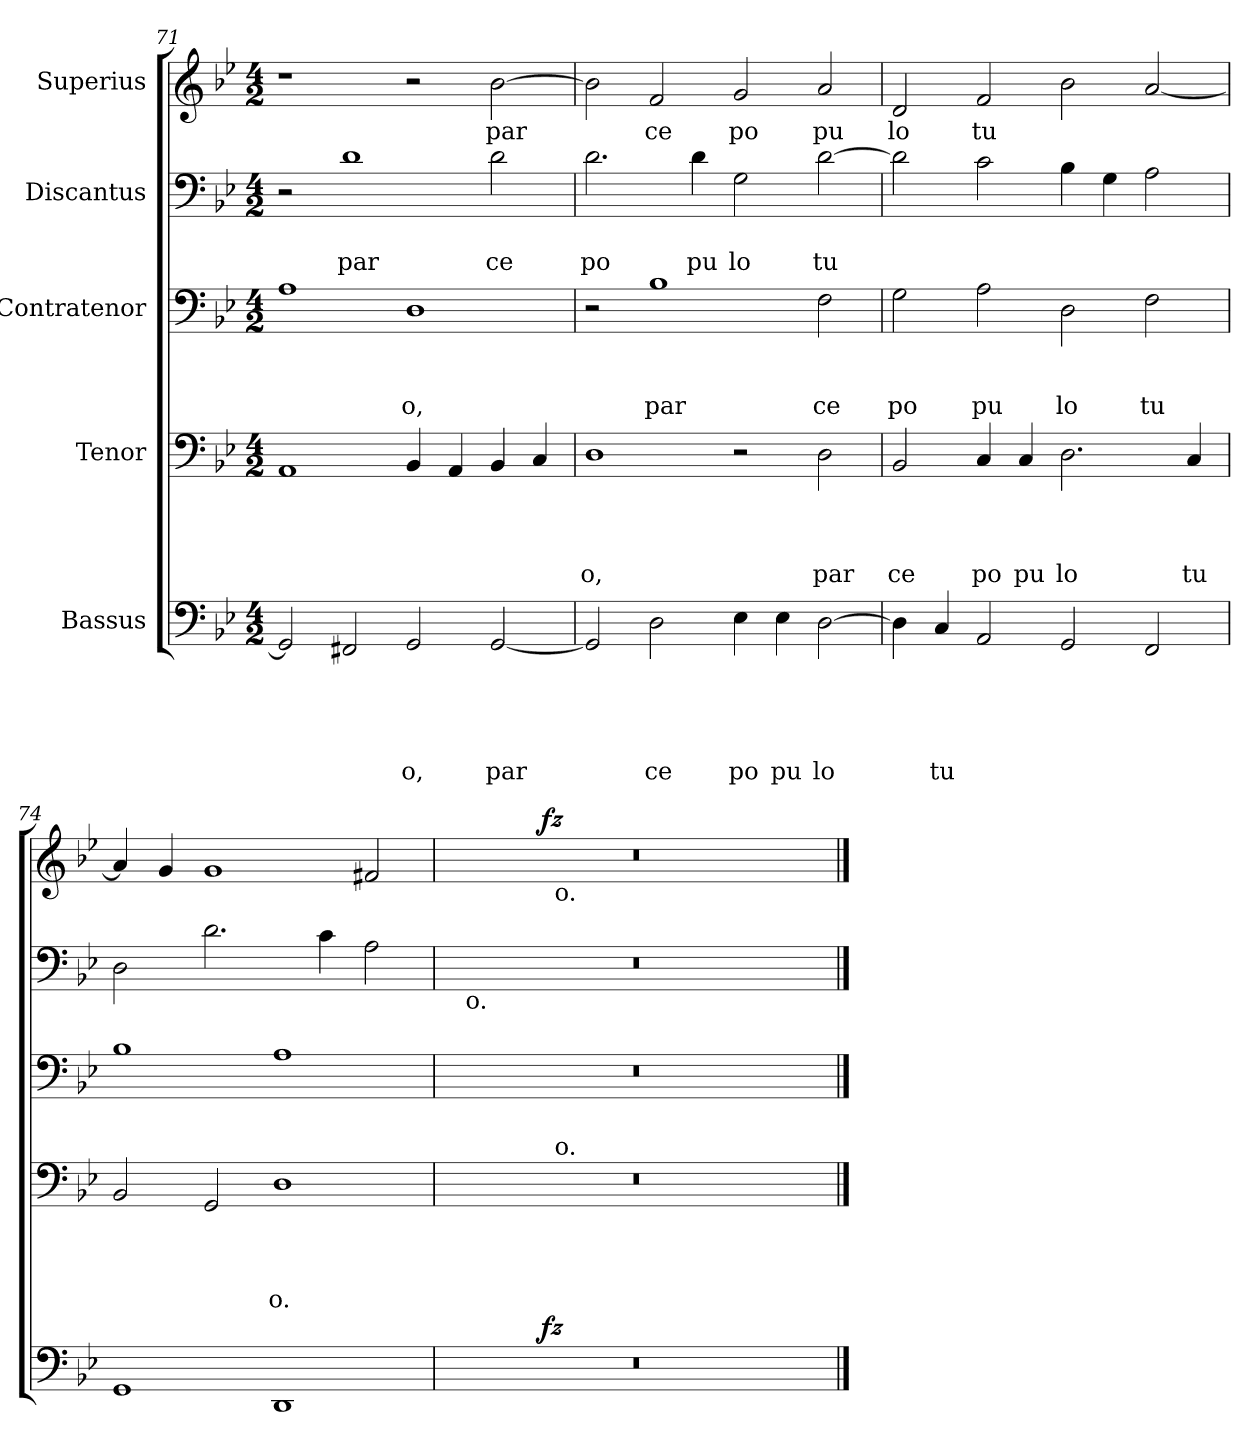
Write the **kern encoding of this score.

**kern	**text	**text	**text	**text	**text	**dynam	**kern	**text	**text	**text	**text	**kern	**text	**text	**text	**kern	**text	**text	**kern	**text	**dynam
*part5	*part5	*part5	*part5	*part5	*part5	*part5	*part4	*part4	*part4	*part4	*part4	*part3	*part3	*part3	*part3	*part2	*part2	*part2	*part1	*part1	*part1
*staff5	*staff5	*staff5	*staff5	*staff5	*staff5	*staff5	*staff4	*staff4	*staff4	*staff4	*staff4	*staff3	*staff3	*staff3	*staff3	*staff2	*staff2	*staff2	*staff1	*staff1	*staff1
*I"Bassus	*	*	*	*	*	*	*I"Tenor	*	*	*	*	*I"Contratenor	*	*	*	*I"Discantus	*	*	*I"Superius	*	*
*clefF4	*	*	*	*	*	*	*clefF4	*	*	*	*	*clefF4	*	*	*	*clefF4	*	*	*clefG2	*	*
*k[b-e-]	*	*	*	*	*	*	*k[b-e-]	*	*	*	*	*k[b-e-]	*	*	*	*k[b-e-]	*	*	*k[b-e-]	*	*
*B-:	*	*	*	*	*	*	*B-:	*	*	*	*	*B-:	*	*	*	*B-:	*	*	*B-:	*	*
*M4/2	*	*	*	*	*	*	*M4/2	*	*	*	*	*M4/2	*	*	*	*M4/2	*	*	*M4/2	*	*
=71	=71	=71	=71	=71	=71	=71	=71	=71	=71	=71	=71	=71	=71	=71	=71	=71	=71	=71	=71	=71	=71
2GG/]	.	.	.	.	.	.	1AA	.	.	.	.	1A	.	.	.	2r	.	.	1r	.	.
!	!	!	!	!	!	!	!	!	!	!	!	!	!	!	!	!	!	!LO:LY:b	!	!	!
2FF#X/	.	.	.	.	.	.	.	.	.	.	.	.	.	.	.	1d	.	par	.	.	.
!	!	!	!	!	!LO:LY:b	!	!	!	!	!	!	!	!	!	!LO:LY:b	!	!	!	!	!	!
2GG/	.	.	.	.	o,	.	4BB-/	.	.	.	.	1D	.	.	o,	.	.	.	2r	.	.
.	.	.	.	.	.	.	4AA/	.	.	.	.	.	.	.	.	.	.	.	.	.	.
!	!	!	!	!	!LO:LY:b	!	!	!	!	!	!	!	!	!	!	!	!	!LO:LY:b	!	!LO:LY:b	!
[<2GG/	.	.	.	.	par	.	4BB-/	.	.	.	.	.	.	.	.	2d\	.	ce	[>2b-\	par	.
.	.	.	.	.	.	.	4C/	.	.	.	.	.	.	.	.	.	.	.	.	.	.
=72	=72	=72	=72	=72	=72	=72	=72	=72	=72	=72	=72	=72	=72	=72	=72	=72	=72	=72	=72	=72	=72
!	!	!	!	!	!	!	!	!	!	!	!LO:LY:b	!	!	!	!	!	!	!LO:LY:b	!	!	!
2GG/]	.	.	.	.	.	.	1D	.	.	.	-o,	2r	.	.	.	2.d\	.	po	2b-\]	.	.
!	!	!	!	!	!LO:LY:b	!	!	!	!	!	!	!	!	!	!LO:LY:b	!	!	!	!	!LO:LY:b	!
2D\	.	.	.	.	ce	.	.	.	.	.	.	1B-	.	.	par	.	.	.	2f/	ce	.
!	!	!	!	!	!	!	!	!	!	!	!	!	!	!	!	!	!	!LO:LY:b	!	!	!
.	.	.	.	.	.	.	.	.	.	.	.	.	.	.	.	4d\	.	pu	.	.	.
!	!	!	!	!	!LO:LY:b	!	!	!	!	!	!	!	!	!	!	!	!	!LO:LY:b	!	!LO:LY:b	!
4E-\	.	.	.	.	po	.	2r	.	.	.	.	.	.	.	.	2G\	.	lo	2g/	po	.
!	!	!	!	!	!LO:LY:b	!	!	!	!	!	!	!	!	!	!	!	!	!	!	!	!
4E-\	.	.	.	.	pu	.	.	.	.	.	.	.	.	.	.	.	.	.	.	.	.
!	!	!	!	!	!LO:LY:b	!	!	!	!	!	!LO:LY:b	!	!	!	!LO:LY:b	!	!	!LO:LY:b	!	!LO:LY:b	!
[>2D\	.	.	.	.	lo	.	2D\	.	.	.	par	2F\	.	.	ce	[>2d\	.	tu	2a/	pu	.
=73	=73	=73	=73	=73	=73	=73	=73	=73	=73	=73	=73	=73	=73	=73	=73	=73	=73	=73	=73	=73	=73
!	!	!	!	!	!	!	!	!	!	!	!LO:LY:b	!	!	!	!LO:LY:b	!	!	!	!	!LO:LY:b	!
4D\]	.	.	.	.	.	.	2BB-/	.	.	.	ce	2G\	.	.	po	2d\]	.	.	2d/	lo	.
!	!	!	!	!	!LO:LY:b	!	!	!	!	!	!	!	!	!	!	!	!	!	!	!	!
4C/	.	.	.	.	tu	.	.	.	.	.	.	.	.	.	.	.	.	.	.	.	.
!	!	!	!	!	!	!	!	!	!	!	!LO:LY:b	!	!	!	!LO:LY:b	!	!	!	!	!LO:LY:b	!
2AA/	.	.	.	.	.	.	4C/	.	.	.	po	2A\	.	.	pu	2c\	.	.	2f/	tu	.
!	!	!	!	!	!	!	!	!	!	!	!LO:LY:b	!	!	!	!	!	!	!	!	!	!
.	.	.	.	.	.	.	4C/	.	.	.	pu	.	.	.	.	.	.	.	.	.	.
!	!	!	!	!	!	!	!	!	!	!	!LO:LY:b	!	!	!	!LO:LY:b	!	!	!	!	!	!
2GG/	.	.	.	.	.	.	2.D\	.	.	.	lo	2D\	.	.	lo	4B-\	.	.	2b-\	.	.
.	.	.	.	.	.	.	.	.	.	.	.	.	.	.	.	4G\	.	.	.	.	.
!	!	!	!	!	!	!	!	!	!	!	!	!	!	!	!LO:LY:b	!	!	!	!	!	!
2FF/	.	.	.	.	.	.	.	.	.	.	.	2F\	.	.	tu	2A\	.	.	[<2a/	.	.
!	!	!	!	!	!	!	!	!	!	!	!LO:LY:b	!	!	!	!	!	!	!	!	!	!
.	.	.	.	.	.	.	4C/	.	.	.	tu	.	.	.	.	.	.	.	.	.	.
=74	=74	=74	=74	=74	=74	=74	=74	=74	=74	=74	=74	=74	=74	=74	=74	=74	=74	=74	=74	=74	=74
1GG	.	.	.	.	.	.	2BB-/	.	.	.	.	1B-	.	.	.	2D\	.	.	4a/]	.	.
.	.	.	.	.	.	.	.	.	.	.	.	.	.	.	.	.	.	.	4g/	.	.
.	.	.	.	.	.	.	2GG/	.	.	.	.	.	.	.	.	2.d\	.	.	1g	.	.
!	!	!	!	!	!	!	!	!	!	!	!LO:LY:b	!	!	!	!	!	!	!	!	!	!
1DD	.	.	.	.	.	.	1D	.	.	.	o.	1A	.	.	.	.	.	.	.	.	.
.	.	.	.	.	.	.	.	.	.	.	.	.	.	.	.	4c\	.	.	.	.	.
.	.	.	.	.	.	.	.	.	.	.	.	.	.	.	.	2A\	.	.	2f#X/	.	.
=75	=75	=75	=75	=75	=75	=75	=75	=75	=75	=75	=75	=75	=75	=75	=75	=75	=75	=75	=75	=75	=75
*^	*	*	*	*	*	*	*^	*	*	*	*	*	*	*	*	*^	*	*	*^	*	*
*	*	*	*	*	*	*	*	*	*	*	*	*	*	*	*	*	*	*	*	*	*	*	*^	*	*
0r	4ryy	.	.	.	.	.	.	0r	4..ryy	.	.	.	.	0r	.	.	.	0r	16.ryy	.	.	0r	4ryy	4..ryy	.	.
!	!	!	!	!	!	!	!	!	!	!	!	!	!	!	!	!	!	!	!LO:TX:b:t=o.	!	!	!	!	!	!	!
.	.	.	.	.	.	.	.	.	.	.	.	.	.	.	.	.	.	.	1ryy	.	.	.	.	.	.	.
.	8ryy	.	.	.	.	.	.	.	.	.	.	.	.	.	.	.	.	.	.	.	.	.	8ryy	.	.	.
.	32ryy	.	.	.	.	.	.	.	.	.	.	.	.	.	.	.	.	.	.	.	.	.	32ryy	.	.	.
!	!	!	!	!	!	!	!LO:DY:b	!	!	!	!	!	!	!	!	!	!	!	!	!	!	!	!	!	!	!LO:DY:b
.	1ryy	.	.	.	.	.	fz	.	.	.	.	.	.	.	.	.	.	.	.	.	.	.	1ryy	.	.	fz
!	!	!	!	!	!	!	!	!	!	!	!	!	!	!	!	!	!	!	!	!	!	!	!	!LO:TX:b:t=o.	!	!
!	!	!	!	!	!	!	!	!	!LO:TX:a:t=o.	!	!	!	!	!	!	!	!	!	!	!	!	!	!	!	!	!
.	.	.	.	.	.	.	.	.	1ryy	.	.	.	.	.	.	.	.	.	.	.	.	.	.	1ryy	.	.
.	.	.	.	.	.	.	.	.	.	.	.	.	.	.	.	.	.	.	2ryy	.	.	.	.	.	.	.
.	2ryy	.	.	.	.	.	.	.	.	.	.	.	.	.	.	.	.	.	.	.	.	.	2ryy	.	.	.
.	.	.	.	.	.	.	.	.	2ryy	.	.	.	.	.	.	.	.	.	.	.	.	.	.	2ryy	.	.
.	.	.	.	.	.	.	.	.	.	.	.	.	.	.	.	.	.	.	4ryy	.	.	.	.	.	.	.
.	.	.	.	.	.	.	.	.	.	.	.	.	.	.	.	.	.	.	8ryy	.	.	.	.	.	.	.
.	16.ryy	.	.	.	.	.	.	.	.	.	.	.	.	.	.	.	.	.	.	.	.	.	16.ryy	.	.	.
.	.	.	.	.	.	.	.	.	16ryy	.	.	.	.	.	.	.	.	.	.	.	.	.	.	16ryy	.	.
.	.	.	.	.	.	.	.	.	.	.	.	.	.	.	.	.	.	.	32ryy	.	.	.	.	.	.	.
*v	*v	*	*	*	*	*	*	*	*	*	*	*	*	*	*	*	*	*v	*v	*	*	*v	*v	*v	*	*
*	*	*	*	*	*	*	*v	*v	*	*	*	*	*	*	*	*	*	*	*	*	*	*
==	==	==	==	==	==	==	==	==	==	==	==	==	==	==	==	==	==	==	==	==	==
*-	*-	*-	*-	*-	*-	*-	*-	*-	*-	*-	*-	*-	*-	*-	*-	*-	*-	*-	*-	*-	*-
